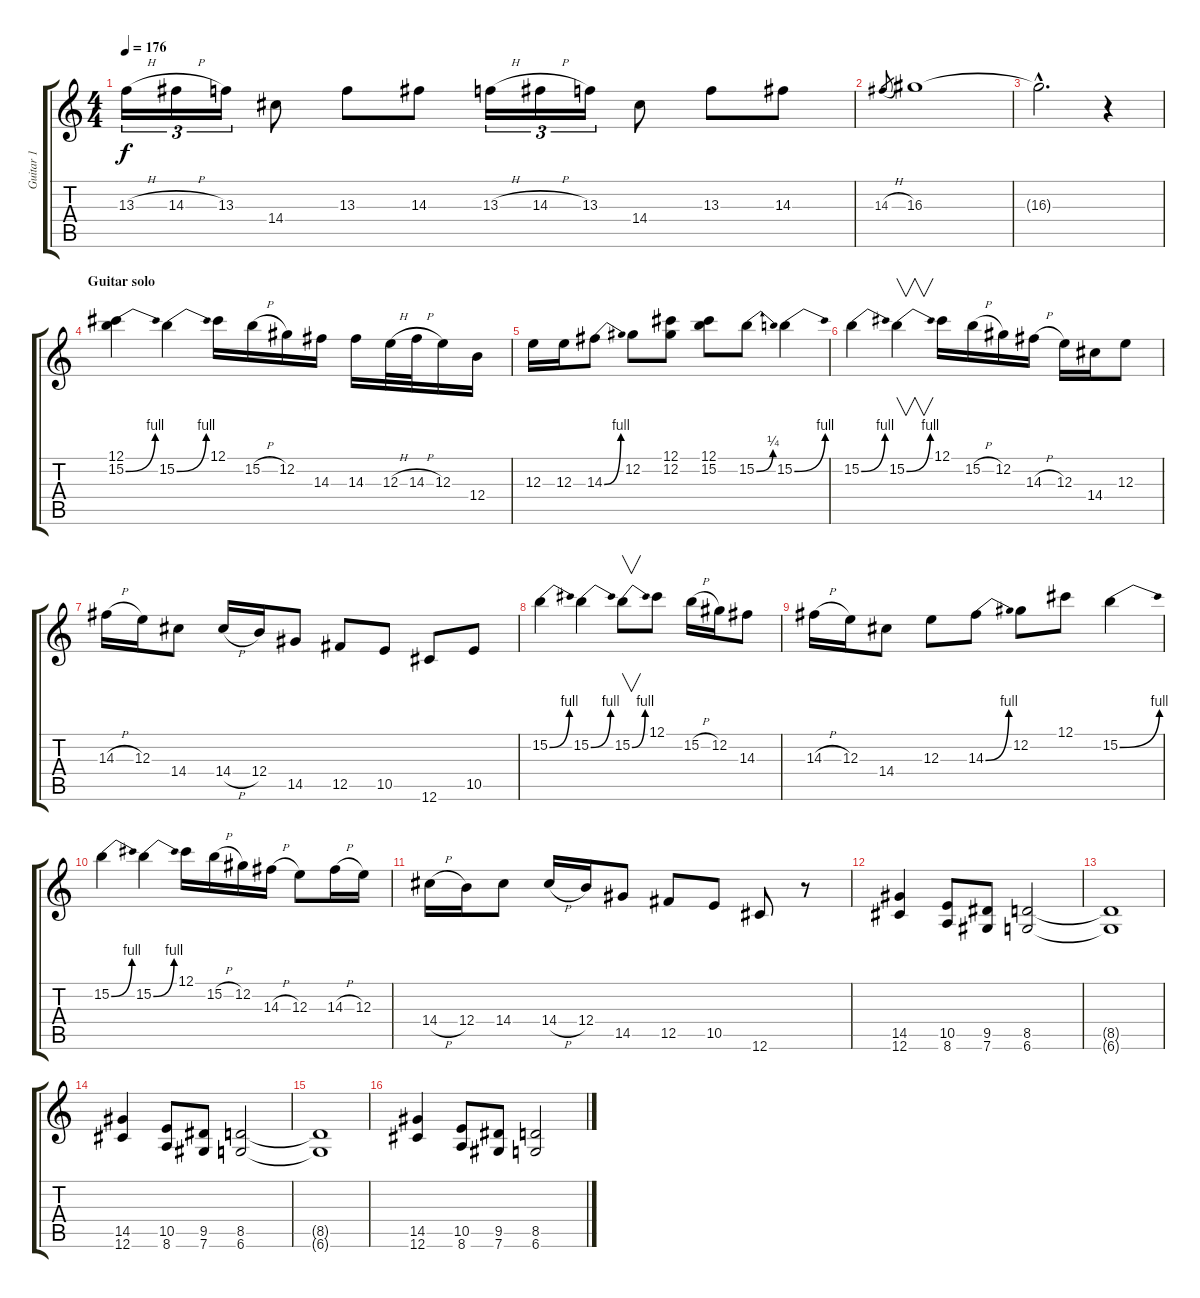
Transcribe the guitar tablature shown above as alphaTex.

\track ("Guitar 1" "Guitar 1") {instrument distortionguitar}
\staff {score tabs}
\tuning (Db4 Ab3 E3 B2 Gb2 Db2) {hide}
\ts (4 4)
\tempo 176
\clef g2
\ks c
13.3{h}.16{tu (3 2) dy f} 14.3{h}.16{tu (3 2)} 13.3.16{tu (3 2)} 14.4.8 13.3.8 14.3.8 13.3{h}.16{tu (3 2)} 14.3{h}.16{tu (3 2)} 13.3.16{tu (3 2)} 14.4.8 13.3.8 14.3.8 |
14.3{h}.8{gr} 16.3.1 |
16.3{hac t}.2{d} r.4 |
\section ("" "Guitar solo")
(12.1 15.2{be (bend 0 0 60 4)}).4 15.2{be (bend 0 0 60 4)}.4 12.1.16 15.2{h}.16 12.2.16 14.3.16 14.3.16 12.3{h}.32 14.3{h}.32 12.3.16 12.4.16 |
12.3.16 12.3.16 14.3{be (bend 0 0 60 4)}.8 12.2.8 (12.1 12.2).8 (12.1 15.2).8 15.2{be (bend 0 0 60 1)}.8 15.2{be (bend 0 0 60 4)}.4 |
15.2{be (bend 0 0 60 4)}.4 15.2{be (bend 0 0 60 4)}.4{v} 12.1.16 15.2{h}.16 12.2.16 14.3{h}.16 12.3.16 14.4.16 12.3.8 |
14.3{h}.16 12.3.16 14.4.8 14.4{h}.16 12.4.16 14.5.8 12.5.8 10.5.8 12.6.8 10.5.8 |
15.2{be (bend 0 0 60 4)}.4 15.2{be (bend 0 0 60 4)}.4 15.2{be (bend 0 0 60 4)}.8{v} 12.1.8 15.2{h}.16 12.2.16 14.3.8 |
14.3{h}.16 12.3.16 14.4.8 12.3.8 14.3{be (bend 0 0 60 4)}.8 12.2.8 12.1.8 15.2{be (bend 0 0 60 4)}.4 |
15.2{be (bend 0 0 60 4)}.4 15.2{be (bend 0 0 60 4)}.4 12.1.16 15.2{h}.16 12.2.16 14.3{h}.16 12.3.8 14.3{h}.16 12.3.16 |
14.4{h}.16 12.4.16 14.4.8 14.4{h}.16 12.4.16 14.5.8 12.5.8 10.5.8 12.6.8 r.8 |
(14.5 12.6).4 (10.5 8.6).8 (9.5 7.6).8 (8.5 6.6).2 |
(8.5{t} 6.6{t}).1 |
(14.5 12.6).4 (10.5 8.6).8 (9.5 7.6).8 (8.5 6.6).2 |
(8.5{t} 6.6{t}).1 |
(14.5 12.6).4 (10.5 8.6).8 (9.5 7.6).8 (8.5 6.6).2
